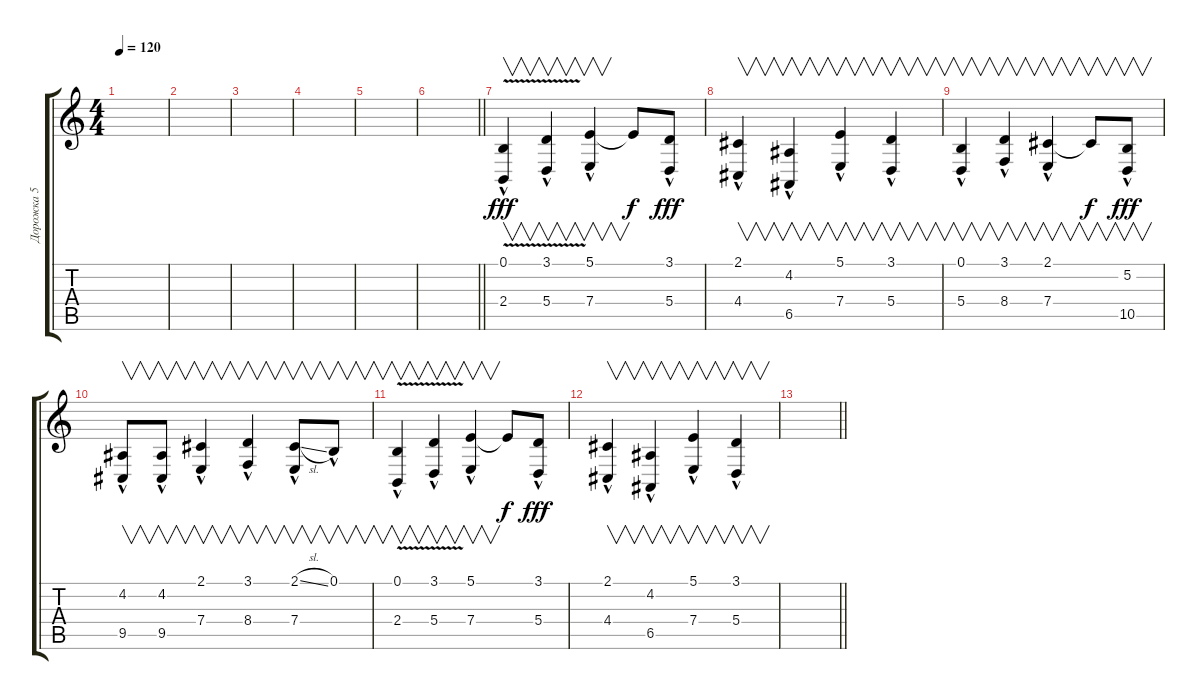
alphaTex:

\track ("Дорожка 5" "Дорожка 5") {instrument churchorgan}
\staff {score tabs}
\tuning (B3 Gb3 D3 A2 E2 B1) {hide}
\ts (4 4)
\tempo 120
\clef g2
\ks c
|
|
|
|
|
\barLineRight lightlight
|
(0.1{hac} 2.4{v hac}).4{v dy fff} (3.1{hac} 5.4{v hac}).4{v} (5.1{hac} 7.4{hac}).4{v} 5.1{t}.8{dy f} (3.1{hac} 5.4).8{dy fff} |
(2.1{hac} 4.4).4{v} (4.2{hac} 6.5).4{v} (5.1{hac} 7.4).4{v} (3.1{hac} 5.4).4{v} |
(0.1{hac} 5.4).4{v} (3.1{hac} 8.4).4{v} (2.1{hac} 7.4).4{v} 2.1{t}.8{v dy f} (5.2{hac} 10.5).8{v dy fff} |
(4.2{hac} 9.5).8{v} (4.2{hac} 9.5).8{v} (2.1{hac} 7.4).4{v} (3.1{hac} 8.4).4{v} (2.1{sl hac} 7.4).8{v} 0.1{hac}.8{v} |
(0.1{hac} 2.4{v hac}).4{v} (3.1{hac} 5.4{v hac}).4{v} (5.1{hac} 7.4{hac}).4{v} 5.1{t}.8{dy f} (3.1{hac} 5.4).8{dy fff} |
(2.1{hac} 4.4).4{v} (4.2{hac} 6.5).4{v} (5.1{hac} 7.4).4{v} (3.1{hac} 5.4).4{v} |
\barLineRight lightlight
